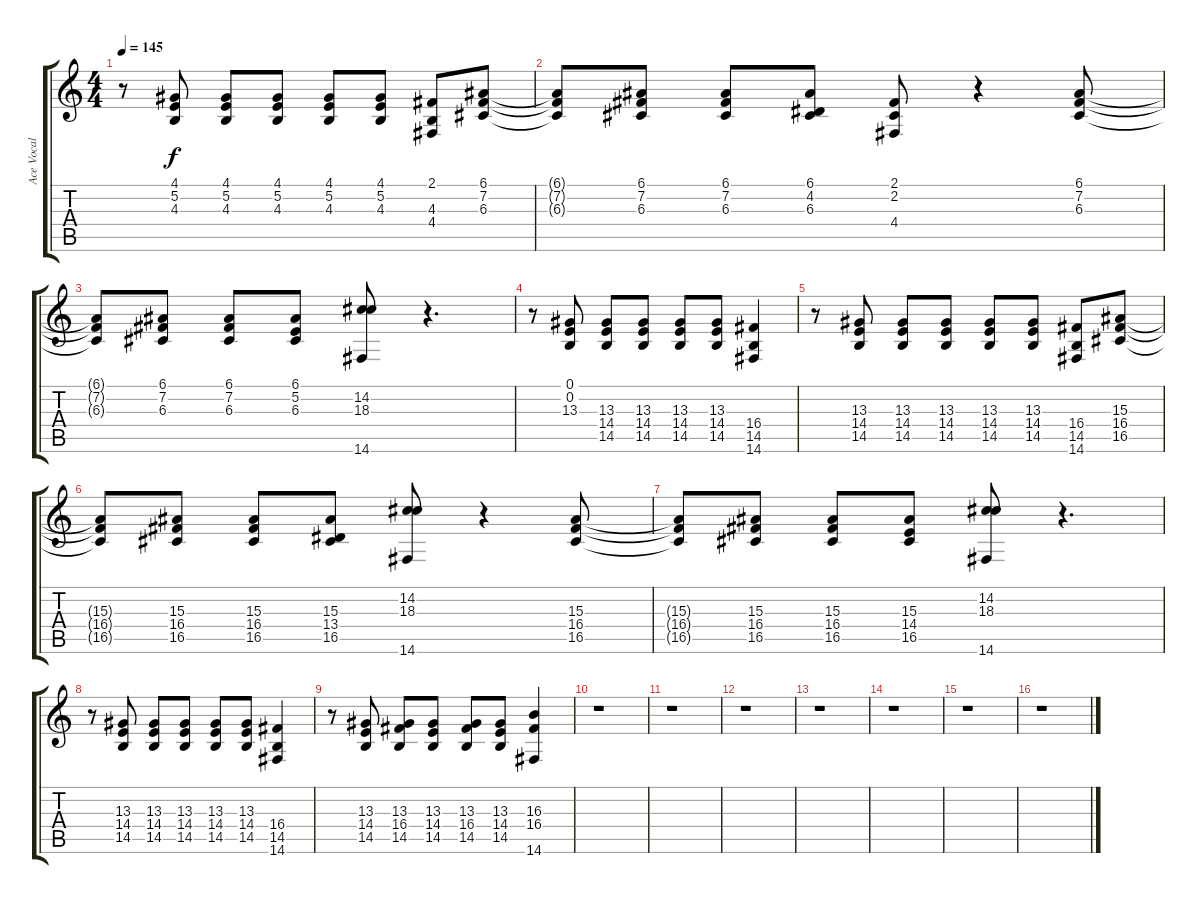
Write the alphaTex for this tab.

\track ("Ace Vocal" "Ace Vocal") {instrument lead2sawtooth}
\staff {score tabs}
\tuning (E4 B3 G3 D3 A2 E2) {hide}
\ts (4 4)
\tempo 145
\clef g2
\ks c
r.8{dy f} (4.1 5.2 4.3).8 (4.1 5.2 4.3).8 (4.1 5.2 4.3).8 (4.1 5.2 4.3).8 (4.1 5.2 4.3).8 (2.1 4.3 4.4).8 (6.1 7.2 6.3).8 |
(6.1{t} 7.2{t} 6.3{t}).8 (6.1 7.2 6.3).8 (6.1 7.2 6.3).8 (6.1 4.2 6.3).8 (2.1 2.2 4.4).8 r.4 (6.1 7.2 6.3).8 |
(6.1{t} 7.2{t} 6.3{t}).8 (6.1 7.2 6.3).8 (6.1 7.2 6.3).8 (6.1 5.2 6.3).8 (14.2 18.3 14.6).8 r.4{d} |
r.8 (0.1 0.2 13.3).8 (13.3 14.4 14.5).8 (13.3 14.4 14.5).8 (13.3 14.4 14.5).8 (13.3 14.4 14.5).8 (16.4 14.5 14.6).4 |
r.8 (13.3 14.4 14.5).8 (13.3 14.4 14.5).8 (13.3 14.4 14.5).8 (13.3 14.4 14.5).8 (13.3 14.4 14.5).8 (16.4 14.5 14.6).8 (15.3 16.4 16.5).8 |
(15.3{t} 16.4{t} 16.5{t}).8 (15.3 16.4 16.5).8 (15.3 16.4 16.5).8 (15.3 13.4 16.5).8 (14.2 18.3 14.6).8 r.4 (15.3 16.4 16.5).8 |
(15.3{t} 16.4{t} 16.5{t}).8 (15.3 16.4 16.5).8 (15.3 16.4 16.5).8 (15.3 14.4 16.5).8 (14.2 18.3 14.6).8 r.4{d} |
r.8 (13.3 14.4 14.5).8 (13.3 14.4 14.5).8 (13.3 14.4 14.5).8 (13.3 14.4 14.5).8 (13.3 14.4 14.5).8 (16.4 14.5 14.6).4 |
r.8 (13.3 14.4 14.5).8 (13.3 16.4 14.5).8 (13.3 14.4 14.5).8 (13.3 16.4 14.5).8 (13.3 14.4 14.5).8 (16.3 16.4 14.6).4 |
r.1 |
r.1 |
r.1 |
r.1 |
r.1 |
r.1 |
r.1
